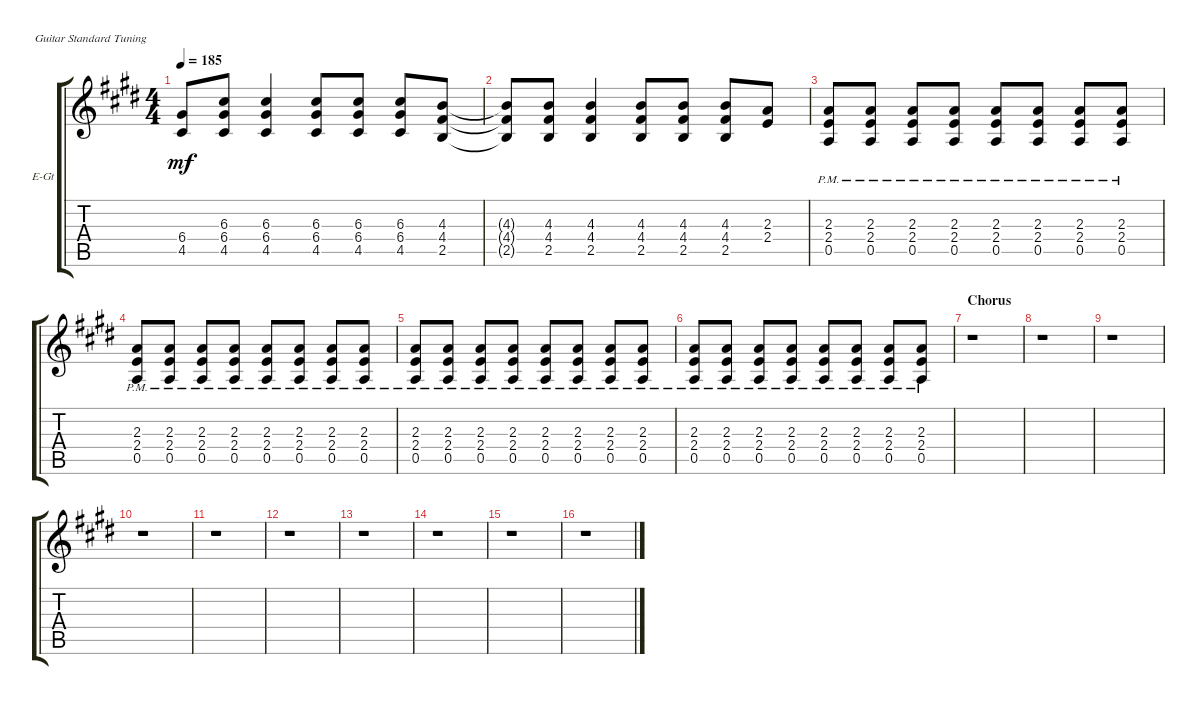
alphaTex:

\defaultSystemsLayout 4
\bracketExtendMode groupsimilarinstruments
\firstSystemTrackNameOrientation horizontal
\otherSystemsTrackNameOrientation horizontal
\track ("Guitar 4" "E-Gt") {instrument distortionguitar}
\staff {score tabs}
\tuning (E4 B3 G3 D3 A2 E2)
\ts (4 4)
\tempo 185
\clef g2
\ks e
(4.5{t} 6.4{t}).8{dy mf} (4.5 6.4 6.3).8 (4.5 6.4 6.3).4 (4.5 6.4 6.3).8 (4.5 6.4 6.3).8 (4.5 6.4 6.3).8 (2.5 4.4 4.3).8 |
(2.5{t} 4.4{t} 4.3{t}).8 (2.5 4.4 4.3).8 (2.5 4.4 4.3).4 (2.5 4.4 4.3).8 (2.5 4.4 4.3).8 (2.5 4.4 4.3).8 (2.4 2.3).8 |
(0.5{pm} 2.4{pm} 2.3{pm}).8 (0.5{pm} 2.4{pm} 2.3{pm}).8 (0.5{pm} 2.4{pm} 2.3{pm}).8 (0.5{pm} 2.4{pm} 2.3{pm}).8 (0.5{pm} 2.4{pm} 2.3{pm}).8 (0.5{pm} 2.4{pm} 2.3{pm}).8 (0.5{pm} 2.4{pm} 2.3{pm}).8 (0.5{pm} 2.4{pm} 2.3{pm}).8 |
(0.5{pm} 2.4{pm} 2.3{pm}).8 (0.5{pm} 2.4{pm} 2.3{pm}).8 (0.5{pm} 2.4{pm} 2.3{pm}).8 (0.5{pm} 2.4{pm} 2.3{pm}).8 (0.5{pm} 2.4{pm} 2.3{pm}).8 (0.5{pm} 2.4{pm} 2.3{pm}).8 (0.5{pm} 2.4{pm} 2.3{pm}).8 (0.5{pm} 2.4{pm} 2.3{pm}).8 |
(0.5{pm} 2.4{pm} 2.3{pm}).8 (0.5{pm} 2.4{pm} 2.3{pm}).8 (0.5{pm} 2.4{pm} 2.3{pm}).8 (0.5{pm} 2.4{pm} 2.3{pm}).8 (0.5{pm} 2.4{pm} 2.3{pm}).8 (0.5{pm} 2.4{pm} 2.3{pm}).8 (0.5{pm} 2.4{pm} 2.3{pm}).8 (0.5{pm} 2.4{pm} 2.3{pm}).8 |
(0.5{pm} 2.4{pm} 2.3{pm}).8 (0.5{pm} 2.4{pm} 2.3{pm}).8 (0.5{pm} 2.4{pm} 2.3{pm}).8 (0.5{pm} 2.4{pm} 2.3{pm}).8 (0.5{pm} 2.4{pm} 2.3{pm}).8 (0.5{pm} 2.4{pm} 2.3{pm}).8 (0.5{pm} 2.4{pm} 2.3{pm}).8 (0.5{pm} 2.4{pm} 2.3{pm}).8 |
\section ("" "Chorus")
r.1 |
r.1 |
r.1 |
r.1 |
r.1 |
r.1 |
r.1 |
r.1 |
r.1 |
r.1
